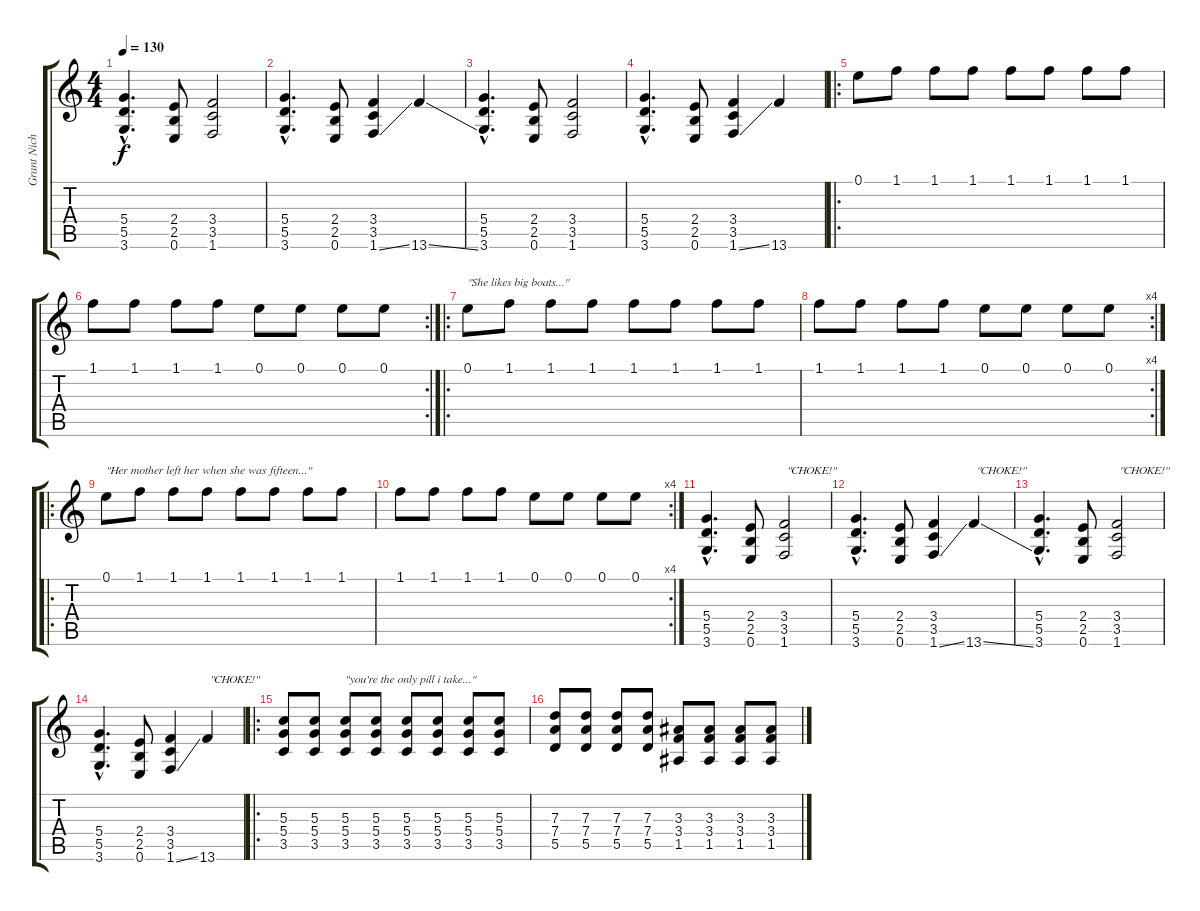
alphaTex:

\track ("Grant Nicholas (overdrive)" "Grant Nich") {instrument overdrivenguitar}
\staff {score tabs}
\tuning (E4 B3 G3 D3 A2 E2) {hide}
\ts (4 4)
\tempo 130
\clef g2
\ks c
(5.4{hac} 5.5{hac} 3.6{hac}).4{d dy f instrument overdrivenguitar} (2.4 2.5 0.6).8 (3.4 3.5 1.6).2 |
(5.4{hac} 5.5{hac} 3.6{hac}).4{d} (2.4 2.5 0.6).8 (3.4 3.5 1.6{ss}).4 13.6{ss}.4 |
(5.4{hac} 5.5{hac} 3.6{hac}).4{d} (2.4 2.5 0.6).8 (3.4 3.5 1.6).2 |
(5.4{hac} 5.5{hac} 3.6{hac}).4{d} (2.4 2.5 0.6).8 (3.4 3.5 1.6{ss}).4 13.6.4 |
\ro
0.1.8 1.1.8 1.1.8 1.1.8 1.1.8 1.1.8 1.1.8 1.1.8 |
\rc 2
1.1.8 1.1.8 1.1.8 1.1.8 0.1.8 0.1.8 0.1.8 0.1.8 |
\ro
0.1.8{txt "\"She likes big boats...\""} 1.1.8 1.1.8 1.1.8 1.1.8 1.1.8 1.1.8 1.1.8 |
\rc 4
1.1.8 1.1.8 1.1.8 1.1.8 0.1.8 0.1.8 0.1.8 0.1.8 |
\ro
0.1.8{txt "\"Her mother left her when she was fifteen...\""} 1.1.8 1.1.8 1.1.8 1.1.8 1.1.8 1.1.8 1.1.8 |
\rc 4
1.1.8 1.1.8 1.1.8 1.1.8 0.1.8 0.1.8 0.1.8 0.1.8 |
(5.4{hac} 5.5{hac} 3.6{hac}).4{d} (2.4 2.5 0.6).8 (3.4 3.5 1.6).2{txt " \"CHOKE!\""} |
(5.4{hac} 5.5{hac} 3.6{hac}).4{d} (2.4 2.5 0.6).8 (3.4 3.5 1.6{ss}).4 13.6{ss}.4{txt " \"CHOKE!\""} |
(5.4{hac} 5.5{hac} 3.6{hac}).4{d} (2.4 2.5 0.6).8 (3.4 3.5 1.6).2{txt " \"CHOKE!\""} |
(5.4{hac} 5.5{hac} 3.6{hac}).4{d} (2.4 2.5 0.6).8 (3.4 3.5 1.6{ss}).4 13.6.4{txt " \"CHOKE!\""} |
\ro
(5.3 5.4 3.5).8 (5.3 5.4 3.5).8 (5.3 5.4 3.5).8{txt "\"you're the only pill i take...\""} (5.3 5.4 3.5).8 (5.3 5.4 3.5).8 (5.3 5.4 3.5).8 (5.3 5.4 3.5).8 (5.3 5.4 3.5).8 |
(7.3 7.4 5.5).8 (7.3 7.4 5.5).8 (7.3 7.4 5.5).8 (7.3 7.4 5.5).8 (3.3 3.4 1.5).8 (3.3 3.4 1.5).8 (3.3 3.4 1.5).8 (3.3 3.4 1.5).8
